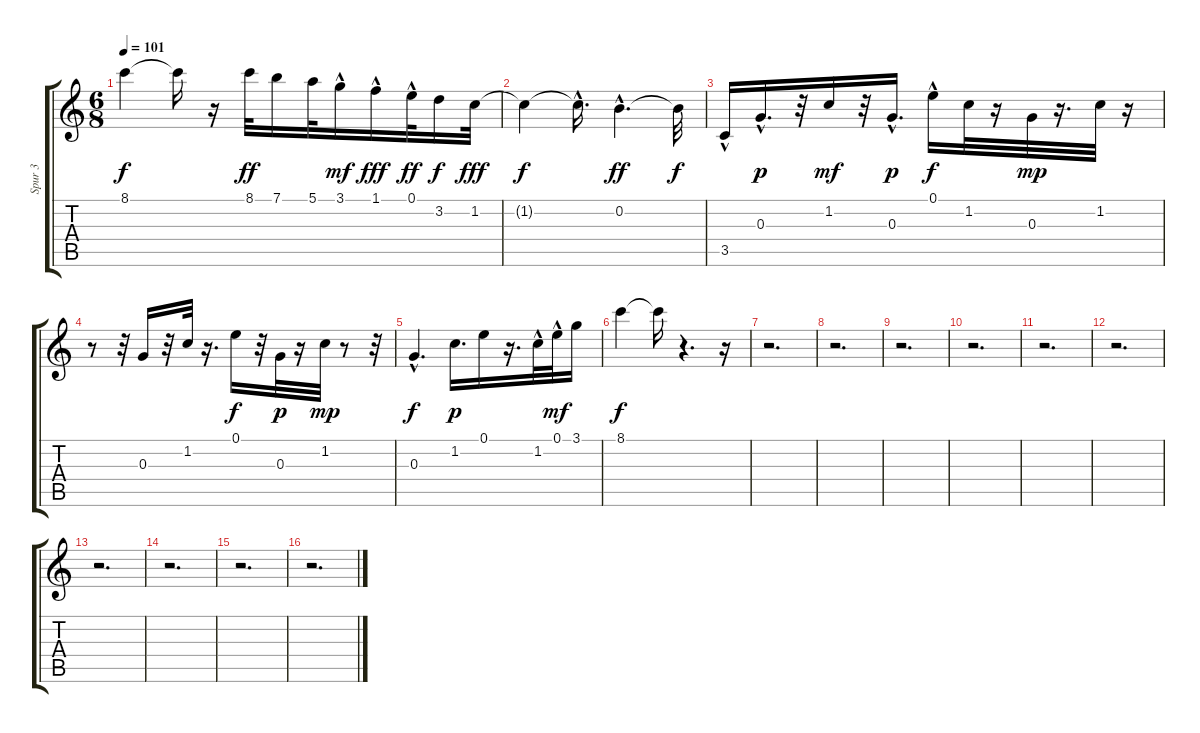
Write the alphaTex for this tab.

\track ("Spur 3" "Spur 3") {instrument acousticguitarsteel}
\staff {score tabs}
\tuning (E4 B3 G3 D3 A2 E2) {hide}
\ts (6 8)
\tempo 101
\clef g2
\ks c
8.1{t}.4{dy f} 8.1{t}.16 r.16 8.1.32{dy ff} 7.1.16 5.1.32 3.1{hac}.16{dy mf} 1.1{hac}.16{dy fff} 0.1{hac}.32{dy ff} 3.2.16{dy f} 1.2.32{dy fff} |
1.2{t}.4{dy f} 1.2{hac t}.16{d} 0.2{hac}.4{d dy ff} 0.2{t}.32{dy f} |
3.5{hac}.16 0.3{hac}.16{d dy p} r.32 1.2.16{dy mf} r.32 0.3{hac}.16{d dy p} 0.1{hac}.16{dy f} 1.2.32 r.16 0.3.32{dy mp} r.16{d} 1.2.32 r.16 |
r.8 r.32 0.3.16 r.32 1.2.32 r.16{d} 0.1.16{dy f} r.32 0.3.32{dy p} r.16 1.2.32{dy mp} r.8 r.32 |
0.3{hac}.4{d dy f} 1.2.16{d dy p} 0.1.16 r.16{d} 1.2{hac}.32 0.1{hac}.32{dy mf} 3.1.16 |
8.1.4{dy f} 8.1{t}.16 r.4{d} r.16 |
r.2{d} |
r.2{d} |
r.2{d} |
r.2{d} |
r.2{d} |
r.2{d} |
r.2{d} |
r.2{d} |
r.2{d} |
r.2{d}
